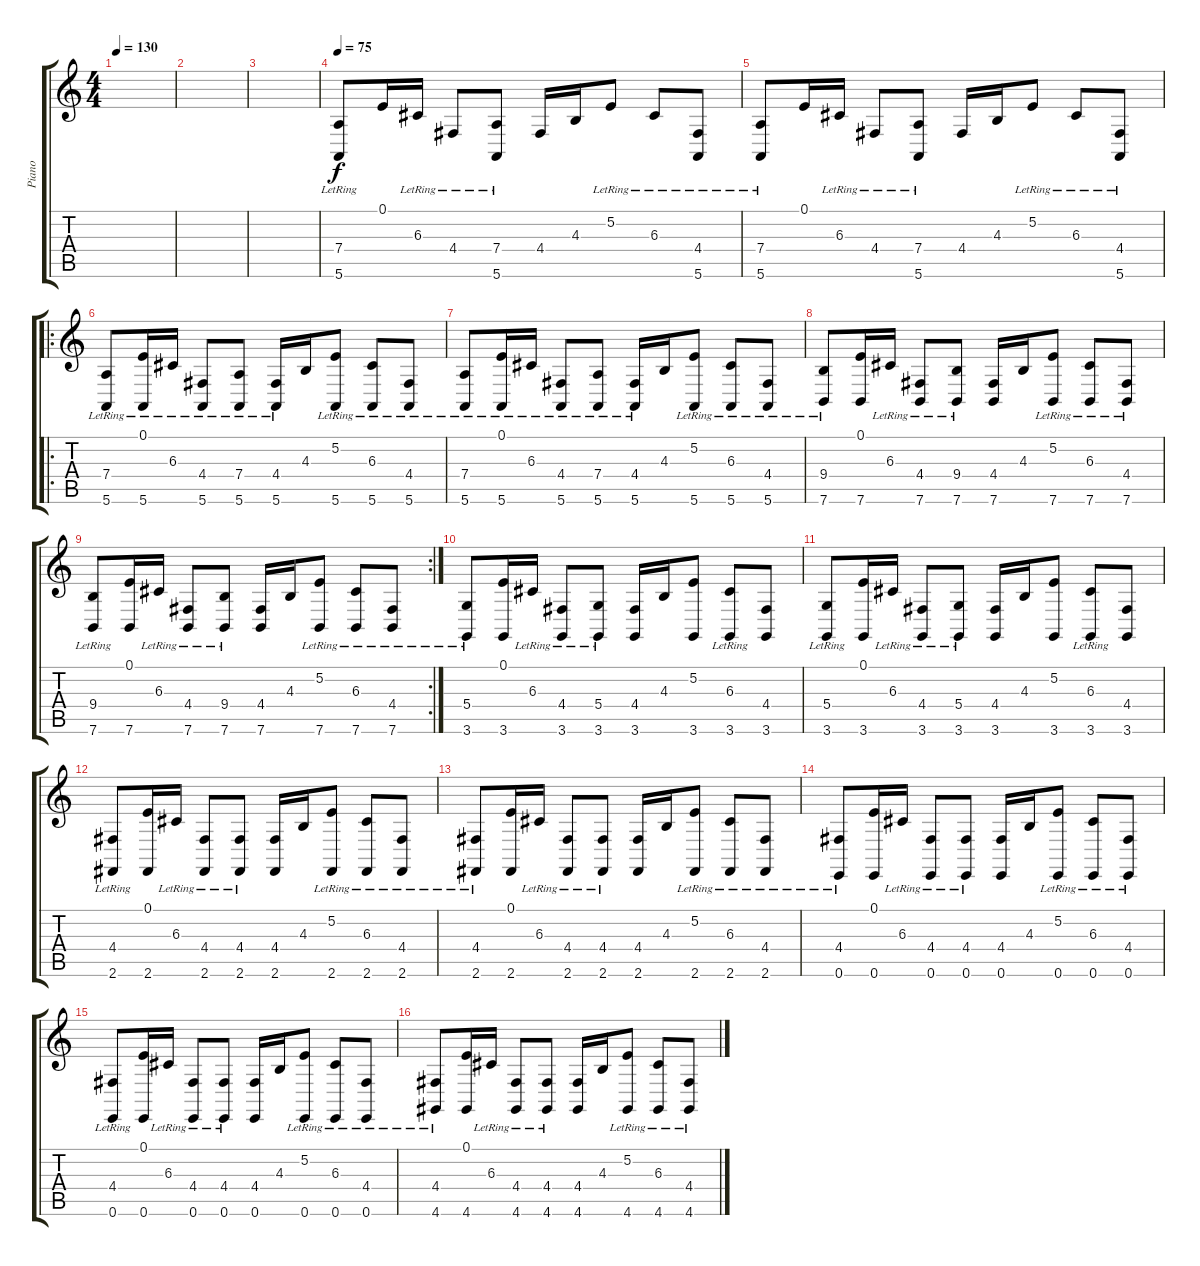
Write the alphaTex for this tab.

\track ("Piano" "Piano") {instrument acousticgrandpiano}
\staff {score tabs}
\tuning (E4 B3 G3 D3 A2 E2) {hide}
\ts (4 4)
\tempo 130
\clef g2
\ks c
|
|
|
\tempo 75
(7.4{lr} 5.6{lr}).8{volume 10 instrument acousticgrandpiano} 0.1.16 6.3{lr}.16 4.4{lr}.8 (7.4{lr} 5.6).8 4.4.16 4.3.16 5.2{lr}.8 6.3{lr}.8 (4.4{lr} 5.6{lr}).8 |
(7.4{lr} 5.6{lr}).8 0.1.16 6.3{lr}.16 4.4{lr}.8 (7.4{lr} 5.6).8 4.4.16 4.3.16 5.2{lr}.8 6.3{lr}.8 (4.4{lr} 5.6{lr}).8 |
\ro
(7.4{lr} 5.6{lr}).8 (0.1 5.6{lr}).16 6.3{lr}.16 (4.4{lr} 5.6{lr}).8 (7.4{lr} 5.6).8 (4.4 5.6{lr}).16 4.3.16 (5.2{lr} 5.6{lr}).8 (6.3{lr} 5.6{lr}).8 (4.4{lr} 5.6{lr}).8 |
(7.4{lr} 5.6{lr}).8 (0.1 5.6{lr}).16 6.3{lr}.16 (4.4{lr} 5.6{lr}).8 (7.4{lr} 5.6).8 (4.4 5.6{lr}).16 4.3.16 (5.2{lr} 5.6{lr}).8 (6.3{lr} 5.6{lr}).8 (4.4{lr} 5.6{lr}).8 |
(9.4{lr} 7.6{lr}).8 (0.1 7.6).16 6.3{lr}.16 (4.4{lr} 7.6).8 (9.4{lr} 7.6{lr}).8 (4.4 7.6).16 4.3.16 (5.2{lr} 7.6).8 (6.3{lr} 7.6).8 (4.4{lr} 7.6).8 |
\rc 2
(9.4{lr} 7.6{lr}).8 (0.1 7.6).16 6.3{lr}.16 (4.4{lr} 7.6).8 (9.4{lr} 7.6{lr}).8 (4.4 7.6).16 4.3.16 (5.2{lr} 7.6).8 (6.3{lr} 7.6).8 (4.4{lr} 7.6).8 |
(5.4{lr} 3.6{lr}).8 (0.1 3.6).16 6.3{lr}.16 (4.4{lr} 3.6).8 (5.4{lr} 3.6{lr}).8 (4.4 3.6).16 4.3.16 (5.2 3.6).8 (6.3{lr} 3.6).8 (4.4 3.6).8 |
(5.4{lr} 3.6{lr}).8 (0.1 3.6).16 6.3{lr}.16 (4.4{lr} 3.6).8 (5.4{lr} 3.6{lr}).8 (4.4 3.6).16 4.3.16 (5.2 3.6).8 (6.3{lr} 3.6).8 (4.4 3.6).8 |
(4.4{lr} 2.6{lr}).8 (0.1 2.6).16 6.3{lr}.16 (4.4{lr} 2.6).8 (4.4{lr} 2.6{lr}).8 (4.4 2.6).16 4.3.16 (5.2{lr} 2.6).8 (6.3{lr} 2.6).8 (4.4{lr} 2.6).8 |
(4.4{lr} 2.6{lr}).8 (0.1 2.6).16 6.3{lr}.16 (4.4{lr} 2.6).8 (4.4{lr} 2.6{lr}).8 (4.4 2.6).16 4.3.16 (5.2{lr} 2.6).8 (6.3{lr} 2.6).8 (4.4{lr} 2.6).8 |
(4.4{lr} 0.6{lr}).8 (0.1 0.6).16 6.3{lr}.16 (4.4{lr} 0.6).8 (4.4{lr} 0.6{lr}).8 (4.4 0.6).16 4.3.16 (5.2{lr} 0.6).8 (6.3{lr} 0.6).8 (4.4{lr} 0.6).8 |
(4.4{lr} 0.6{lr}).8 (0.1 0.6).16 6.3{lr}.16 (4.4{lr} 0.6).8 (4.4{lr} 0.6{lr}).8 (4.4 0.6).16 4.3.16 (5.2{lr} 0.6).8 (6.3{lr} 0.6).8 (4.4{lr} 0.6).8 |
(4.4{lr} 4.6{lr}).8 (0.1 4.6).16 6.3{lr}.16 (4.4{lr} 4.6).8 (4.4{lr} 4.6{lr}).8 (4.4 4.6).16 4.3.16 (5.2{lr} 4.6).8 (6.3{lr} 4.6).8 (4.4{lr} 4.6).8
